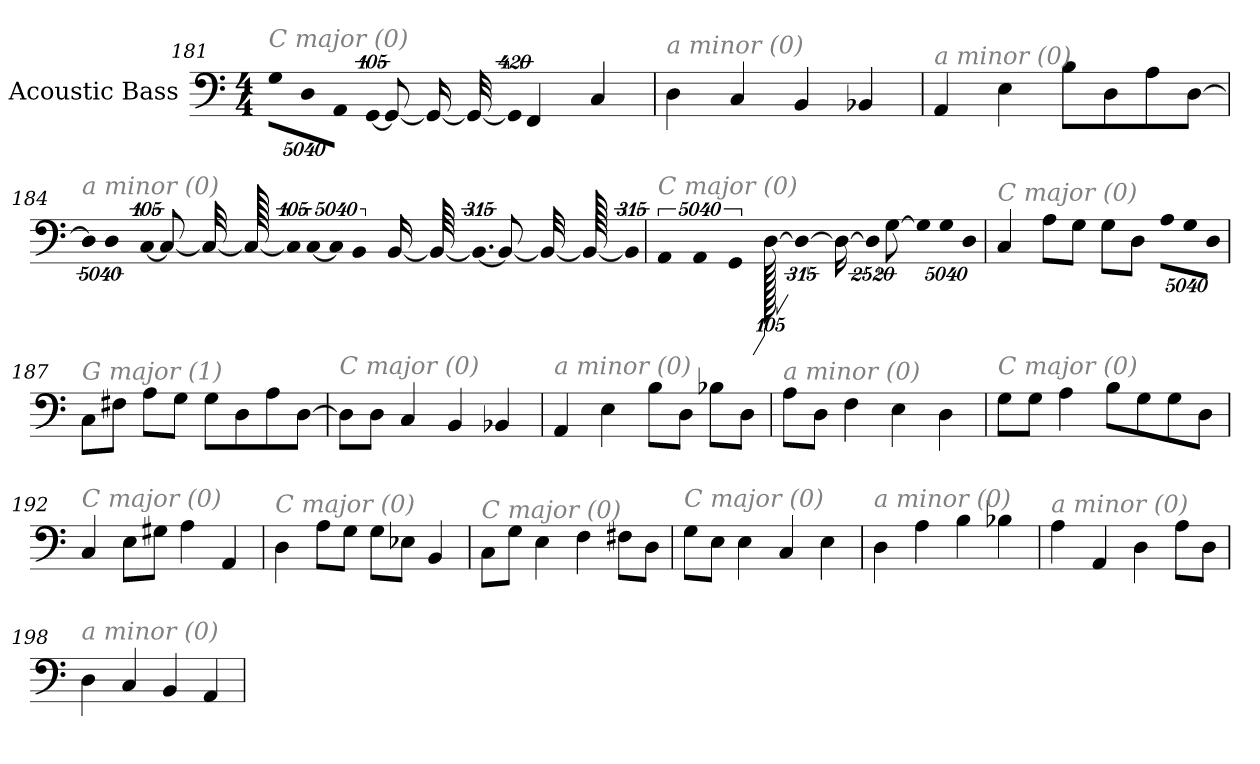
**kern
*part1
*staff1
*I"Acoustic Bass
*clefF4
*ITrd7c12
*k[]
*C:
*M4/4
=181
!LO:TX:i:color=#808080:t=C major (0)
!LO:N:vis=8
40320%3347GGL
!LO:N:vis=8
40320%3347DD
!LO:N:vis=8
40320%3347AAAJ
!LO:N:vis=1024
[13440%13GGG
8GGG_
16GGG_
32GGG_
!LO:N:vis=1024%31
13440%407GGG]
4FFF
4CC
=182
!LO:TX:i:color=#808080:t=a minor (0)
4DD
4CC
4BBB
4BBB-X
=183
!LO:TX:i:color=#808080:t=a minor (0)
4AAA
4EE
8BBL
8DD
8AA
[8DDJ
=184
!LO:TX:i:color=#808080:t=a minor (0)
!LO:N:vis=8
40320%3347DD]
!LO:N:vis=4
20160%3347DD
!LO:N:vis=1024
[13440%13CC
8CC_
32CC_
128CC_
!LO:N:vis=1024
13440%13CC]
!LO:N:vis=8
[40320%3347CC
!LO:N:vis=8
40320%3347CC]
!LO:N:vis=4
20160%3347BBB
[16BBB
64BBB_
!LO:N:vis=256.
10080%59BBB_
8BBB_
32BBB_
128BBB_
!LO:N:vis=512
40320%79BBB]
=185
!LO:TX:i:color=#808080:t=C major (0)
!LO:N:vis=4
20160%3347AAA
!LO:N:vis=4
20160%3347AAA
!LO:N:vis=4
20160%3347GGG
[6720%13DD
40320DD_
16DDL_
!LO:N:vis=512%31
40320%2441DDL]
[8GGJ
!LO:N:vis=8
40320%3347GGL]
!LO:N:vis=8
40320%3347GG
!LO:N:vis=8
40320%3347DDJ
=186
!LO:TX:i:color=#808080:t=C major (0)
4CC
8AAL
8GGJ
8GGL
8DDJ
!LO:N:vis=8
40320%3347AAL
!LO:N:vis=8
40320%3347GG
!LO:N:vis=8
40320%3347DDJ
=187
!LO:TX:i:color=#808080:t=G major (1)
8CCL
8FF#XJ
8AAL
8GGJ
8GGL
8DD
8AA
[8DDJ
=188
!LO:TX:i:color=#808080:t=C major (0)
8DDL]
8DDJ
4CC
4BBB
4BBB-X
=189
!LO:TX:i:color=#808080:t=a minor (0)
4AAA
4EE
8BBL
8DDJ
8BB-XL
8DDJ
=190
!LO:TX:i:color=#808080:t=a minor (0)
8AAL
8DDJ
4FF
4EE
4DD
=191
!LO:TX:i:color=#808080:t=C major (0)
8GGL
8GGJ
4AA
8BBL
8GG
8GG
8DDJ
=192
!LO:TX:i:color=#808080:t=C major (0)
4CC
8EEL
8GG#XJ
4AA
4AAA
=193
!LO:TX:i:color=#808080:t=C major (0)
4DD
8AAL
8GGJ
8GGL
8EE-XJ
4BBB
=194
!LO:TX:i:color=#808080:t=C major (0)
8CCL
8GGJ
4EE
4FF
8FF#XL
8DDJ
=195
!LO:TX:i:color=#808080:t=C major (0)
8GGL
8EEJ
4EE
4CC
4EE
=196
!LO:TX:i:color=#808080:t=a minor (0)
4DD
4AA
4BB
4BB-X
=197
!LO:TX:i:color=#808080:t=a minor (0)
4AA
4AAA
4DD
8AAL
8DDJ
=198
!LO:TX:i:color=#808080:t=a minor (0)
4DD
4CC
4BBB
4AAA
=
*-
